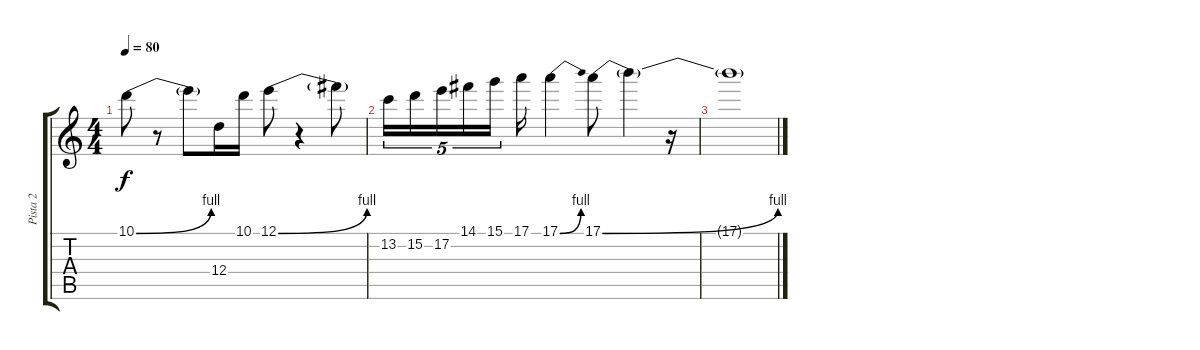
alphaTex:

\track ("Pista 2" "Pista 2") {instrument distortionguitar}
\staff {score tabs}
\tuning (E4 B3 G3 D3 A2 E2) {hide}
\ts (4 4)
\tempo 80
\clef g2
\ks c
10.1{be (bend 0 0 60 4)}.8{dy f} r.8 10.1{t}.8 12.4.16 10.1.16 12.1{be (bend 0 0 60 4)}.8 r.4 12.1{t}.8 |
13.2.16{tu (5 4)} 15.2.16{tu (5 4)} 17.2.16{tu (5 4)} 14.1.16{tu (5 4)} 15.1.16{tu (5 4)} 17.1.16 17.1{be (bend 0 0 60 4)}.4 17.1{be (bend 0 0 60 4)}.8 17.1{t}.4 r.16 |
17.1{t}.1
